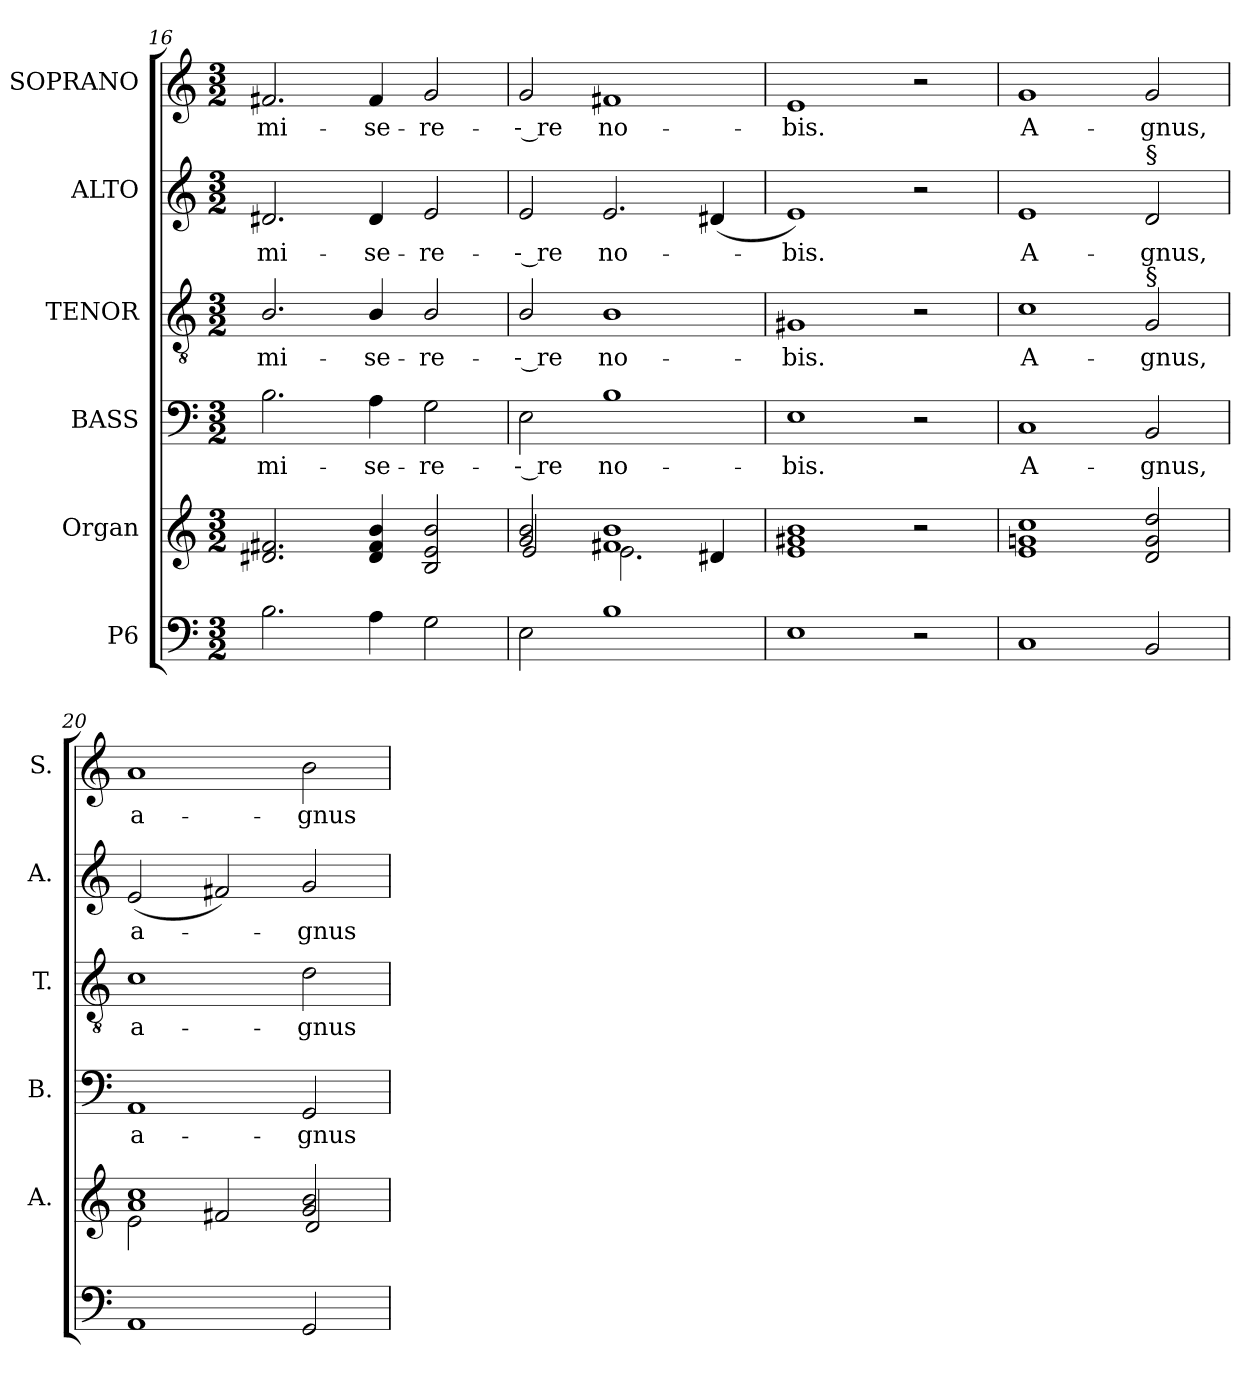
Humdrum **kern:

**kern	**kern	**kern	**text	**kern	**text	**kern	**text	**kern	**text
*part6	*part5	*part4	*part4	*part3	*part3	*part2	*part2	*part1	*part1
*staff6	*staff5	*staff4	*staff4	*staff3	*staff3	*staff2	*staff2	*staff1	*staff1
*I"P6	*I"Organ	*I"BASS	*	*I"TENOR	*	*I"ALTO	*	*I"SOPRANO	*
*	*I'A.	*I'B.	*	*I'T.	*	*I'A.	*	*I'S.	*
*clefF4	*clefG2	*clefF4	*	*clefGv2	*	*clefG2	*	*clefG2	*
*	*	*	*	*ITrd7c12	*	*	*	*	*
*k[]	*k[]	*k[]	*	*k[]	*	*k[]	*	*k[]	*
*C:	*C:	*C:	*	*C:	*	*C:	*	*C:	*
*M3/2	*M3/2	*M3/2	*	*M3/2	*	*M3/2	*	*M3/2	*
=16	=16	=16	=16	=16	=16	=16	=16	=16	=16
!	!	!	!LO:LY:b:color=#000000	!	!	!	!	!	!
!	!	!	!	!	!LO:LY:b:color=#000000	!	!	!	!
!	!	!	!	!	!	!	!LO:LY:b:color=#000000	!	!
!	!	!	!	!	!	!	!	!	!LO:LY:b:color=#000000
2.Bi\	2.d#Xi/ 2.f#Xi	2.Bi\	mi-	2.BBi/	mi-	2.d#Xi/	mi-	2.f#Xi/	mi-
!	!	!	!LO:LY:b:color=#000000	!	!	!	!	!	!
!	!	!	!	!	!LO:LY:b:color=#000000	!	!	!	!
!	!	!	!	!	!	!	!LO:LY:b:color=#000000	!	!
!	!	!	!	!	!	!	!	!	!LO:LY:b:color=#000000
4Ai\	4d#i/ 4f#i 4bi	4Ai\	-se-	4BBi/	-se-	4d#i/	-se-	4f#i/	-se-
!	!	!	!LO:LY:b:color=#000000	!	!	!	!	!	!
!	!	!	!	!	!LO:LY:b:color=#000000	!	!	!	!
!	!	!	!	!	!	!	!LO:LY:b:color=#000000	!	!
!	!	!	!	!	!	!	!	!	!LO:LY:b:color=#000000
2Gi\	2Bi/ 2ei 2bi	2Gi\	-re-	2BBi/	-re-	2ei/	-re-	2gi/	-re-
!!LO:LB:g=z
=17	=17	=17	=17	=17	=17	=17	=17	=17	=17
*	*^	*	*	*	*	*	*	*	*
!	!	!	!	!LO:LY:b:color=#000000	!	!	!	!	!	!
!	!	!	!	!	!	!LO:LY:b:color=#000000	!	!	!	!
!	!	!	!	!	!	!	!	!LO:LY:b:color=#000000	!	!
!	!	!	!	!	!	!	!	!	!	!LO:LY:b:color=#000000
2Ei\	2gi/ 2bi	2ei/	2Ei\	-- re	2BBi/	-- re	2ei/	-- re	2gi/	-- re
!	!	!	!	!LO:LY:b:color=#000000	!	!	!	!	!	!
!	!	!	!	!	!	!LO:LY:b:color=#000000	!	!	!	!
!	!	!	!	!	!	!	!	!LO:LY:b:color=#000000	!	!
!	!	!	!	!	!	!	!	!	!	!LO:LY:b:color=#000000
1Bi	1f#Xi 1bi	2.ei\	1Bi	no-	1BBi	no-	2.ei/	no-	1f#Xi	no-
.	.	4d#Xi/	.	.	.	.	(4d#Xi/	.	.	.
*	*v	*v	*	*	*	*	*	*	*	*
=18	=18	=18	=18	=18	=18	=18	=18	=18	=18
*	*^	*	*	*	*	*	*	*	*
!	!	!	!	!LO:LY:b:color=#000000	!	!	!	!	!	!
*	*v	*v	*	*	*	*	*	*	*	*
*	*^	*	*	*	*	*	*	*	*
!	!	!	!	!	!	!LO:LY:b:color=#000000	!	!	!	!
*	*v	*v	*	*	*	*	*	*	*	*
*	*^	*	*	*	*	*	*	*	*
!	!	!	!	!	!	!	!	!LO:LY:b:color=#000000	!	!
*	*v	*v	*	*	*	*	*	*	*	*
*	*^	*	*	*	*	*	*	*	*
!	!	!	!	!	!	!	!	!	!	!LO:LY:b:color=#000000
*	*v	*v	*	*	*	*	*	*	*	*
1Ei	1ei 1g#Xi 1bi	1Ei	-bis.	1GG#Xi	-bis.	1ei)	-bis.	1ei	-bis.
2r	2r	2r	.	2r	.	2r	.	2r	.
=19	=19	=19	=19	=19	=19	=19	=19	=19	=19
!	!	!	!LO:LY:b:color=#000000	!	!	!	!	!	!
!	!	!	!	!	!LO:LY:b:color=#000000	!	!	!	!
!	!	!	!	!	!	!	!LO:LY:b:color=#000000	!	!
!	!	!	!	!	!	!	!	!	!LO:LY:b:color=#000000
1Ci	1ei 1gni 1cci	1Ci	A-	1Ci	A-	1ei	A-	1gi	A-
!	!	!	!LO:LY:b:color=#000000	!	!	!	!	!	!
!	!	!	!	!	!LO:LY:b:color=#000000	!	!	!	!
!	!	!	!	!	!	!	!LO:LY:b:color=#000000	!	!
!	!	!	!	!	!	!LO:TX:a:t=§	!	!	!
!	!	!	!	!LO:TX:a:t=§	!	!	!	!	!
!	!	!	!	!	!	!	!	!	!LO:LY:b:color=#000000
2BBi/	2di/ 2gi 2ddi	2BBi/	-gnus,	2GGi/	-gnus,	2di/	-gnus,	2gi/	-gnus,
=20	=20	=20	=20	=20	=20	=20	=20	=20	=20
*	*^	*	*	*	*	*	*	*	*
!	!	!	!	!LO:LY:b:color=#000000	!	!	!	!	!	!
!	!	!	!	!	!	!LO:LY:b:color=#000000	!	!	!	!
!	!	!	!	!	!	!	!	!LO:LY:b:color=#000000	!	!
!	!	!	!	!	!	!	!	!	!	!LO:LY:b:color=#000000
1AAi	1ai 1cci	2ei\	1AAi	a-	1Ci	a-	(2ei/	a-	1ai	a-
.	.	2f#Xi/	.	.	.	.	2f#Xi/)	.	.	.
!	!	!	!	!LO:LY:b:color=#000000	!	!	!	!	!	!
!	!	!	!	!	!	!LO:LY:b:color=#000000	!	!	!	!
!	!	!	!	!	!	!	!	!LO:LY:b:color=#000000	!	!
!	!	!	!	!	!	!	!	!	!	!LO:LY:b:color=#000000
2GGi/	2gi/ 2bi	2di/	2GGi/	-gnus	2Di\	-gnus	2gi/	-gnus	2bi\	-gnus
*	*v	*v	*	*	*	*	*	*	*	*
=	=	=	=	=	=	=	=	=	=
*-	*-	*-	*-	*-	*-	*-	*-	*-	*-
